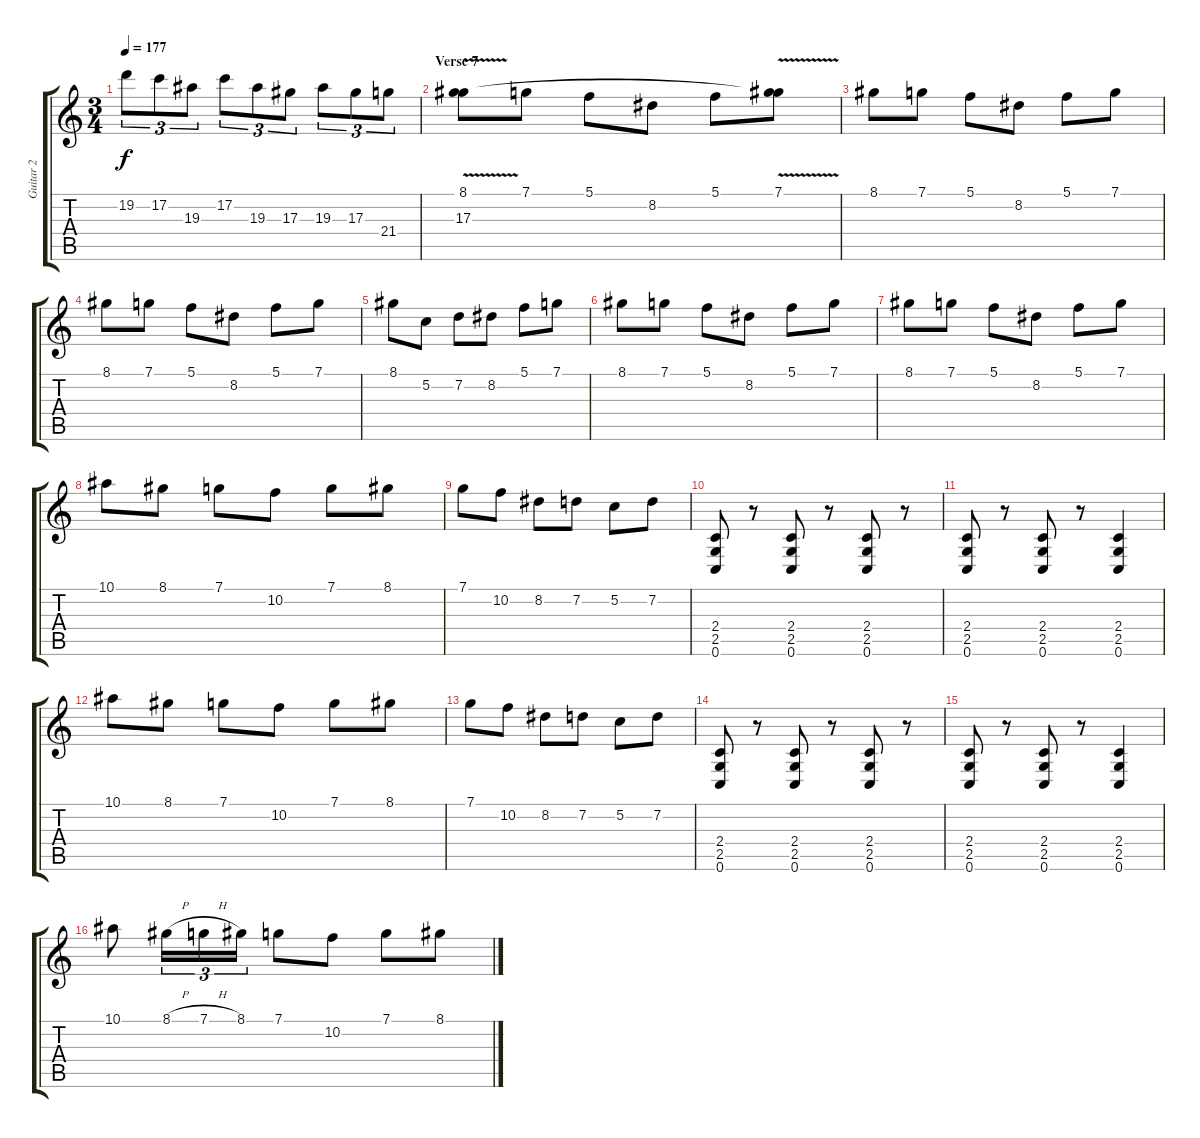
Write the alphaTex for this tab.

\track ("Guitar 2" "Guitar 2") {instrument distortionguitar}
\staff {score tabs}
\tuning (C4 G3 Eb3 Bb2 F2 C2) {hide}
\ts (3 4)
\tempo 177
\clef g2
\ks c
19.2.8{tu (3 2) dy f} 17.2.8{tu (3 2)} 19.3.8{tu (3 2)} 17.2.8{tu (3 2)} 19.3.8{tu (3 2)} 17.3.8{tu (3 2)} 19.3.8{tu (3 2)} 17.3.8{tu (3 2)} 21.4.8{tu (3 2)} |
\section ("" "Verse 7")
(8.1 17.3{v}).8{instrument electricguitarjazz} 7.1.8 5.1.8 8.2.8 5.1.8 (7.1 17.3{t}).8 |
8.1.8 7.1.8 5.1.8 8.2.8 5.1.8 7.1.8 |
8.1.8 7.1.8 5.1.8 8.2.8 5.1.8 7.1.8 |
8.1.8 5.2.8 7.2.8 8.2.8 5.1.8 7.1.8 |
8.1.8 7.1.8 5.1.8 8.2.8 5.1.8 7.1.8 |
8.1.8 7.1.8 5.1.8 8.2.8 5.1.8 7.1.8 |
10.1.8 8.1.8 7.1.8 10.2.8 7.1.8 8.1.8 |
7.1.8 10.2.8 8.2.8 7.2.8 5.2.8 7.2.8 |
(2.4 2.5 0.6).8{instrument distortionguitar} r.8 (2.4 2.5 0.6).8 r.8 (2.4 2.5 0.6).8 r.8 |
(2.4 2.5 0.6).8 r.8 (2.4 2.5 0.6).8 r.8 (2.4 2.5 0.6).4 |
10.1.8{instrument electricguitarjazz} 8.1.8 7.1.8 10.2.8 7.1.8 8.1.8 |
7.1.8 10.2.8 8.2.8 7.2.8 5.2.8 7.2.8 |
(2.4 2.5 0.6).8{instrument distortionguitar} r.8 (2.4 2.5 0.6).8 r.8 (2.4 2.5 0.6).8 r.8 |
(2.4 2.5 0.6).8 r.8 (2.4 2.5 0.6).8 r.8 (2.4 2.5 0.6).4 |
10.1.8 8.1{h}.16{tu (3 2)} 7.1{h}.16{tu (3 2)} 8.1.16{tu (3 2)} 7.1.8 10.2.8 7.1.8 8.1.8
